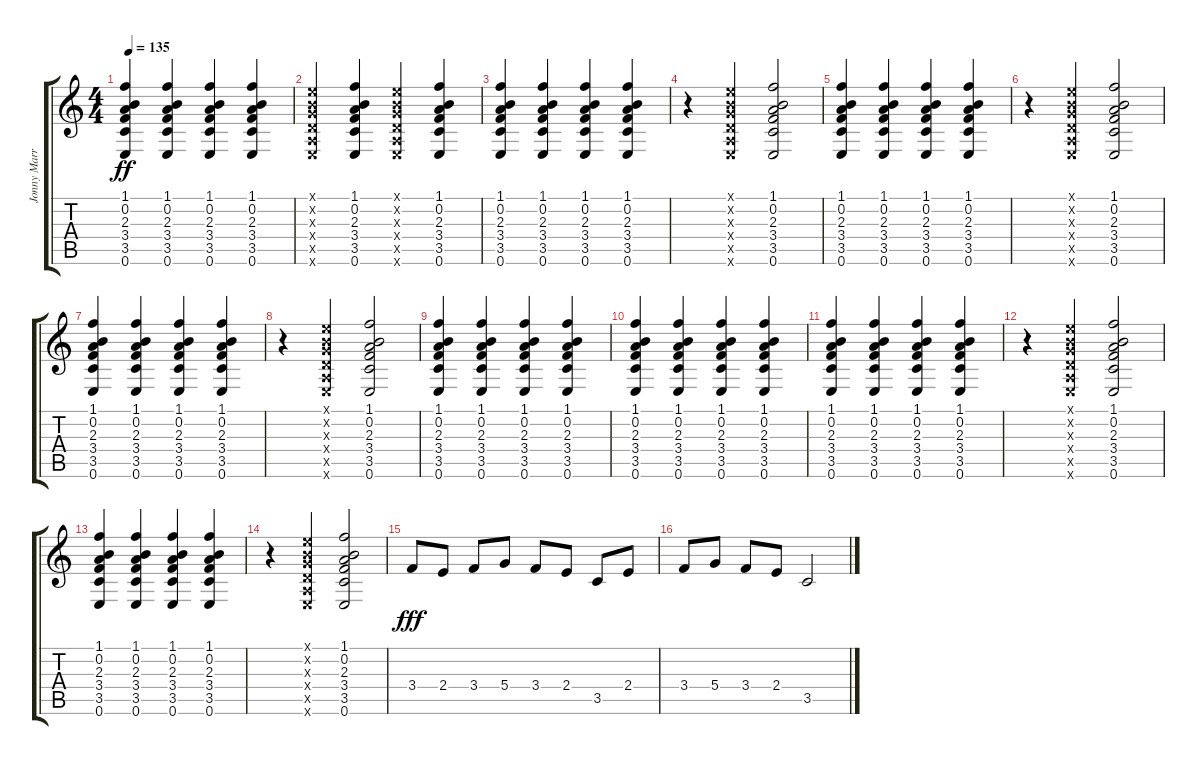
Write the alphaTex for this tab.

\track ("Jonny Marr" "Jonny Marr") {instrument electricguitarclean}
\staff {score tabs}
\tuning (E4 B3 G3 D3 A2 E2) {hide}
\ts (4 4)
\tempo 135
\clef g2
\ks c
(1.1 0.2 2.3 3.4 3.5 0.6).4{dy ff} (1.1 0.2 2.3 3.4 3.5 0.6).4 (1.1 0.2 2.3 3.4 3.5 0.6).4 (1.1 0.2 2.3 3.4 3.5 0.6).4 |
(0.1{x} 0.2{x} 0.3{x} 0.4{x} 0.5{x} 0.6{x}).4 (1.1 0.2 2.3 3.4 3.5 0.6).4 (0.1{x} 0.2{x} 0.3{x} 0.4{x} 0.5{x} 0.6{x}).4 (1.1 0.2 2.3 3.4 3.5 0.6).4 |
(1.1 0.2 2.3 3.4 3.5 0.6).4 (1.1 0.2 2.3 3.4 3.5 0.6).4 (1.1 0.2 2.3 3.4 3.5 0.6).4 (1.1 0.2 2.3 3.4 3.5 0.6).4 |
r.4 (0.1{x} 0.2{x} 0.3{x} 0.4{x} 0.5{x} 0.6{x}).4 (1.1 0.2 2.3 3.4 3.5 0.6).2 |
(1.1 0.2 2.3 3.4 3.5 0.6).4 (1.1 0.2 2.3 3.4 3.5 0.6).4 (1.1 0.2 2.3 3.4 3.5 0.6).4 (1.1 0.2 2.3 3.4 3.5 0.6).4 |
r.4 (0.1{x} 0.2{x} 0.3{x} 0.4{x} 0.5{x} 0.6{x}).4 (1.1 0.2 2.3 3.4 3.5 0.6).2 |
(1.1 0.2 2.3 3.4 3.5 0.6).4 (1.1 0.2 2.3 3.4 3.5 0.6).4 (1.1 0.2 2.3 3.4 3.5 0.6).4 (1.1 0.2 2.3 3.4 3.5 0.6).4 |
r.4 (0.1{x} 0.2{x} 0.3{x} 0.4{x} 0.5{x} 0.6{x}).4 (1.1 0.2 2.3 3.4 3.5 0.6).2 |
(1.1 0.2 2.3 3.4 3.5 0.6).4 (1.1 0.2 2.3 3.4 3.5 0.6).4 (1.1 0.2 2.3 3.4 3.5 0.6).4 (1.1 0.2 2.3 3.4 3.5 0.6).4 |
(1.1 0.2 2.3 3.4 3.5 0.6).4 (1.1 0.2 2.3 3.4 3.5 0.6).4 (1.1 0.2 2.3 3.4 3.5 0.6).4 (1.1 0.2 2.3 3.4 3.5 0.6).4 |
(1.1 0.2 2.3 3.4 3.5 0.6).4 (1.1 0.2 2.3 3.4 3.5 0.6).4 (1.1 0.2 2.3 3.4 3.5 0.6).4 (1.1 0.2 2.3 3.4 3.5 0.6).4 |
r.4 (0.1{x} 0.2{x} 0.3{x} 0.4{x} 0.5{x} 0.6{x}).4 (1.1 0.2 2.3 3.4 3.5 0.6).2 |
(1.1 0.2 2.3 3.4 3.5 0.6).4 (1.1 0.2 2.3 3.4 3.5 0.6).4 (1.1 0.2 2.3 3.4 3.5 0.6).4 (1.1 0.2 2.3 3.4 3.5 0.6).4 |
r.4 (0.1{x} 0.2{x} 0.3{x} 0.4{x} 0.5{x} 0.6{x}).4 (1.1 0.2 2.3 3.4 3.5 0.6).2 |
3.4.8{dy fff} 2.4.8 3.4.8 5.4.8 3.4.8 2.4.8 3.5.8 2.4.8 |
3.4.8 5.4.8 3.4.8 2.4.8 3.5.2
